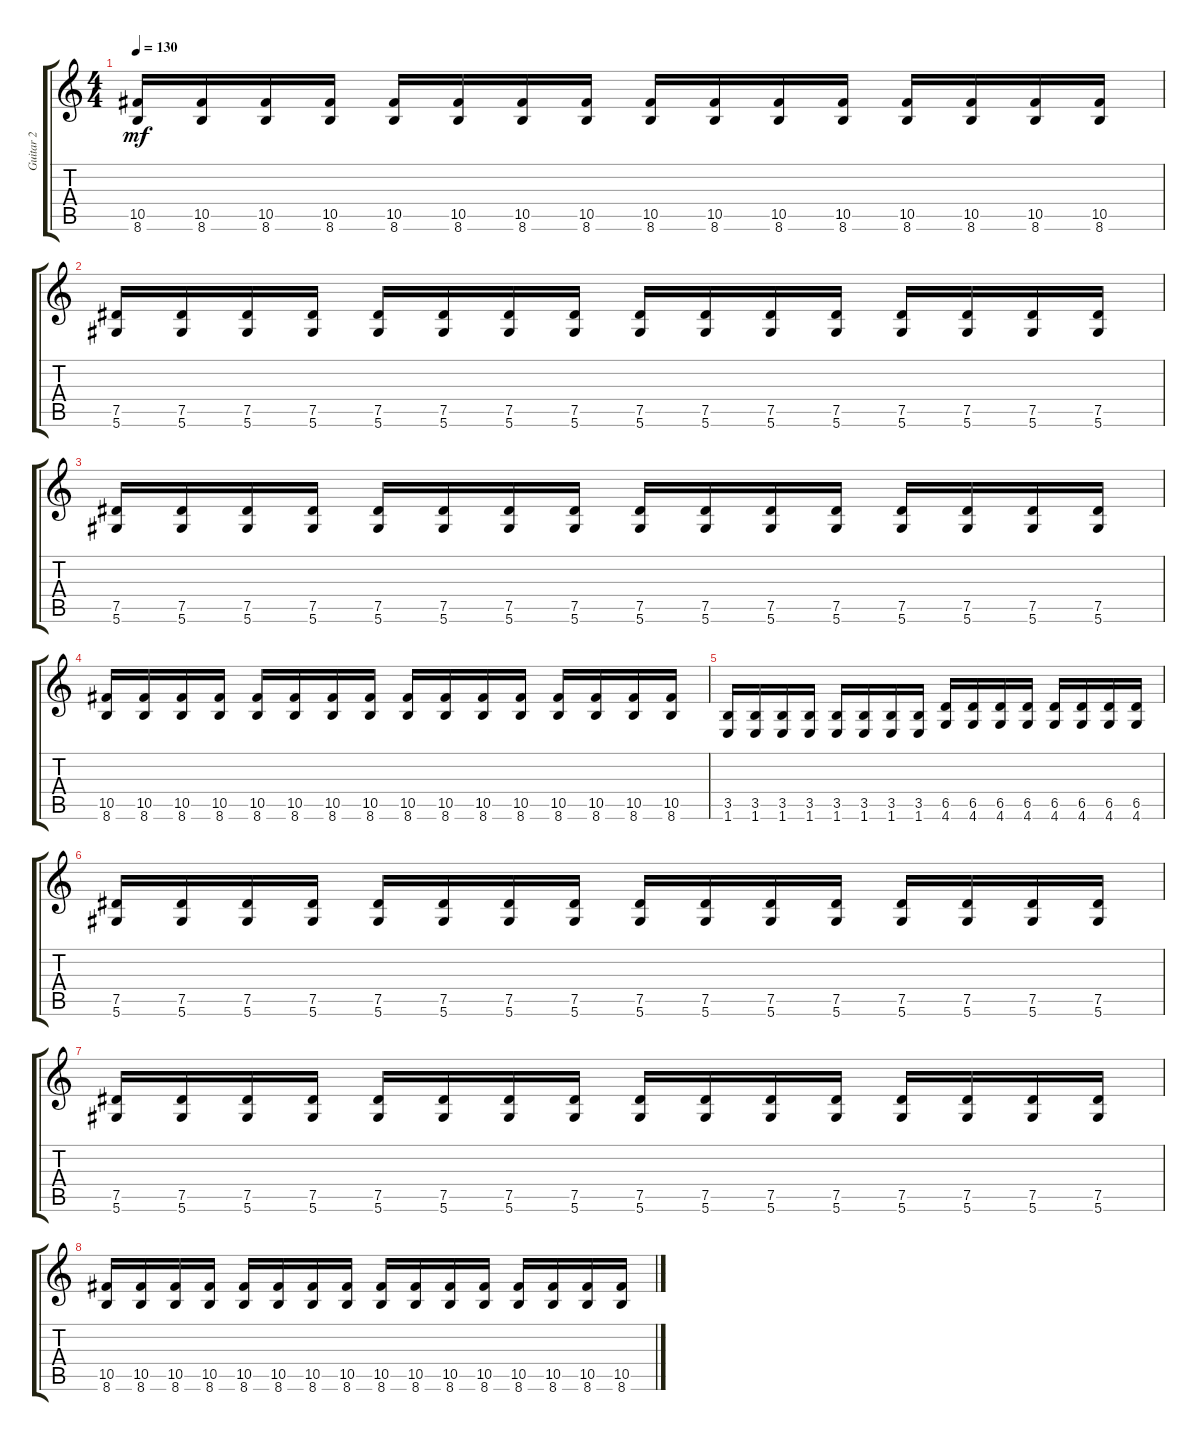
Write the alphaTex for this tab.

\track ("Guitar 2" "Guitar 2") {instrument distortionguitar}
\staff {score tabs}
\tuning (Eb4 Bb3 Gb3 Db3 Ab2 Eb2) {hide}
\ts (4 4)
\tempo 130
\clef g2
\ks c
(10.5 8.6).16{dy mf} (10.5 8.6).16 (10.5 8.6).16 (10.5 8.6).16 (10.5 8.6).16 (10.5 8.6).16 (10.5 8.6).16 (10.5 8.6).16 (10.5 8.6).16 (10.5 8.6).16 (10.5 8.6).16 (10.5 8.6).16 (10.5 8.6).16 (10.5 8.6).16 (10.5 8.6).16 (10.5 8.6).16 |
(7.5 5.6).16 (7.5 5.6).16 (7.5 5.6).16 (7.5 5.6).16 (7.5 5.6).16 (7.5 5.6).16 (7.5 5.6).16 (7.5 5.6).16 (7.5 5.6).16 (7.5 5.6).16 (7.5 5.6).16 (7.5 5.6).16 (7.5 5.6).16 (7.5 5.6).16 (7.5 5.6).16 (7.5 5.6).16 |
(7.5 5.6).16 (7.5 5.6).16 (7.5 5.6).16 (7.5 5.6).16 (7.5 5.6).16 (7.5 5.6).16 (7.5 5.6).16 (7.5 5.6).16 (7.5 5.6).16 (7.5 5.6).16 (7.5 5.6).16 (7.5 5.6).16 (7.5 5.6).16 (7.5 5.6).16 (7.5 5.6).16 (7.5 5.6).16 |
(10.5 8.6).16 (10.5 8.6).16 (10.5 8.6).16 (10.5 8.6).16 (10.5 8.6).16 (10.5 8.6).16 (10.5 8.6).16 (10.5 8.6).16 (10.5 8.6).16 (10.5 8.6).16 (10.5 8.6).16 (10.5 8.6).16 (10.5 8.6).16 (10.5 8.6).16 (10.5 8.6).16 (10.5 8.6).16 |
(3.5 1.6).16 (3.5 1.6).16 (3.5 1.6).16 (3.5 1.6).16 (3.5 1.6).16 (3.5 1.6).16 (3.5 1.6).16 (3.5 1.6).16 (6.5 4.6).16 (6.5 4.6).16 (6.5 4.6).16 (6.5 4.6).16 (6.5 4.6).16 (6.5 4.6).16 (6.5 4.6).16 (6.5 4.6).16 |
(7.5 5.6).16 (7.5 5.6).16 (7.5 5.6).16 (7.5 5.6).16 (7.5 5.6).16 (7.5 5.6).16 (7.5 5.6).16 (7.5 5.6).16 (7.5 5.6).16 (7.5 5.6).16 (7.5 5.6).16 (7.5 5.6).16 (7.5 5.6).16 (7.5 5.6).16 (7.5 5.6).16 (7.5 5.6).16 |
(7.5 5.6).16 (7.5 5.6).16 (7.5 5.6).16 (7.5 5.6).16 (7.5 5.6).16 (7.5 5.6).16 (7.5 5.6).16 (7.5 5.6).16 (7.5 5.6).16 (7.5 5.6).16 (7.5 5.6).16 (7.5 5.6).16 (7.5 5.6).16 (7.5 5.6).16 (7.5 5.6).16 (7.5 5.6).16 |
(10.5 8.6).16 (10.5 8.6).16 (10.5 8.6).16 (10.5 8.6).16 (10.5 8.6).16 (10.5 8.6).16 (10.5 8.6).16 (10.5 8.6).16 (10.5 8.6).16 (10.5 8.6).16 (10.5 8.6).16 (10.5 8.6).16 (10.5 8.6).16 (10.5 8.6).16 (10.5 8.6).16 (10.5 8.6).16
